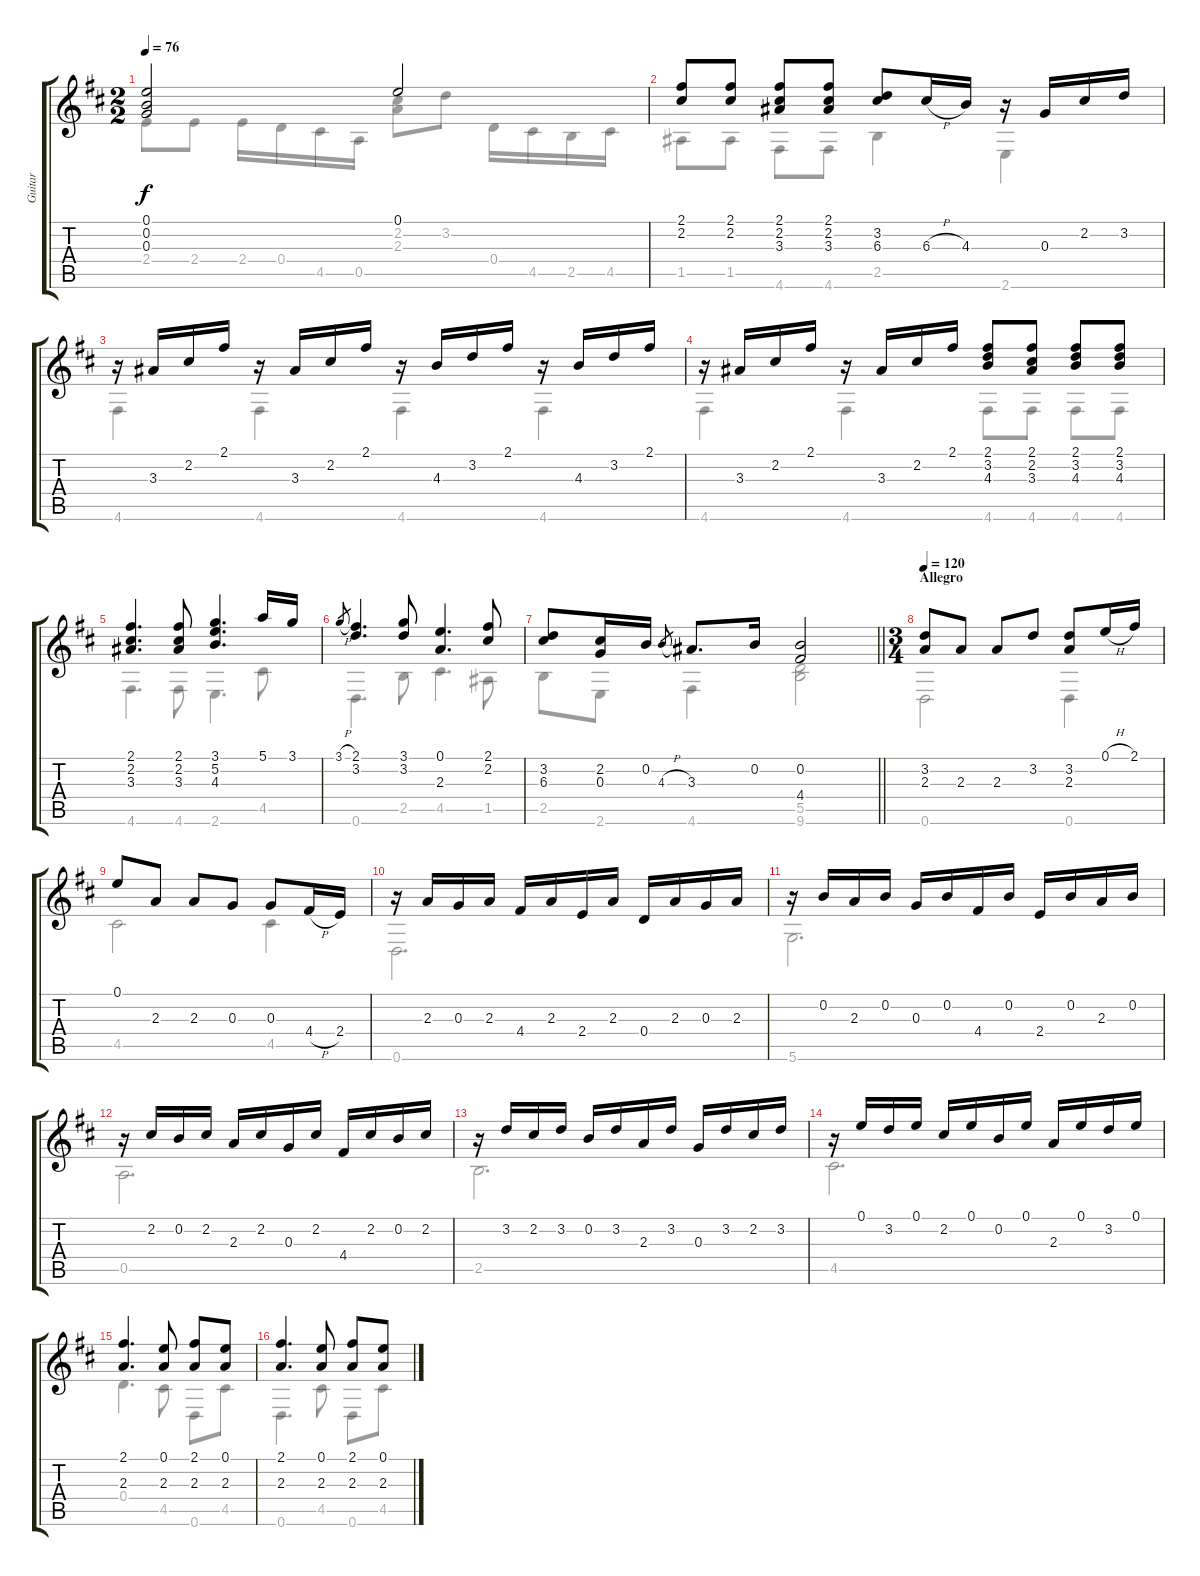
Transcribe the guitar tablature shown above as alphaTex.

\track ("Guitar" "Guitar") {instrument acousticguitarnylon}
\staff {score tabs}
\tuning (E4 B3 G3 D3 A2 D2) {hide}
\voice
\ts (2 2)
\tempo 76
\clef g2
\ks d
(0.1 0.2 0.3).2{dy f} 0.1.2 |
(2.1 2.2).8 (2.1 2.2).8 (2.1 2.2 3.3).8 (2.1 2.2 3.3).8 (3.2 6.3).8 6.3{h}.16 4.3.16 r.16 0.3.16 2.2.16 3.2.16 |
r.16 3.3.16 2.2.16 2.1.16 r.16 3.3.16 2.2.16 2.1.16 r.16 4.3.16 3.2.16 2.1.16 r.16 4.3.16 3.2.16 2.1.16 |
r.16 3.3.16 2.2.16 2.1.16 r.16 3.3.16 2.2.16 2.1.16 (2.1 3.2 4.3).8 (2.1 2.2 3.3).8 (2.1 3.2 4.3).8 (2.1 3.2 4.3).8 |
(2.1 2.2 3.3).4{d} (2.1 2.2 3.3).8 (3.1 5.2 4.3).4{d} 5.1.16 3.1.16 |
3.1{h}.8{gr} (2.1 3.2).4{d} (3.1 3.2).8 (0.1 2.3).4{d} (2.1 2.2).8 |
\barLineRight lightlight
(3.2 6.3).8 (2.2 0.3).16 0.2.16 4.3{h}.8{gr} 3.3.8{d} 0.2.16 (0.2 4.4).2 |
\ts (3 4)
\section ("" "Allegro")
\tempo 120
(3.2 2.3).8 2.3.8 2.3.8 3.2.8 (3.2 2.3).8 0.1{h}.16 2.1.16 |
0.1.8 2.3.8 2.3.8 0.3.8 0.3.8 4.4{h}.16 2.4.16 |
r.16 2.3.16 0.3.16 2.3.16 4.4.16 2.3.16 2.4.16 2.3.16 0.4.16 2.3.16 0.3.16 2.3.16 |
r.16 0.2.16 2.3.16 0.2.16 0.3.16 0.2.16 4.4.16 0.2.16 2.4.16 0.2.16 2.3.16 0.2.16 |
r.16 2.2.16 0.2.16 2.2.16 2.3.16 2.2.16 0.3.16 2.2.16 4.4.16 2.2.16 0.2.16 2.2.16 |
r.16 3.2.16 2.2.16 3.2.16 0.2.16 3.2.16 2.3.16 3.2.16 0.3.16 3.2.16 2.2.16 3.2.16 |
r.16 0.1.16 3.2.16 0.1.16 2.2.16 0.1.16 0.2.16 0.1.16 2.3.16 0.1.16 3.2.16 0.1.16 |
(2.1 2.3).4{d} (0.1 2.3).8 (2.1 2.3).8 (0.1 2.3).8 |
(2.1 2.3).4{d} (0.1 2.3).8 (2.1 2.3).8 (0.1 2.3).8
\voice
\clef g2
\ottava regular
\simile none
\ks d
2.4.8{dy f} 2.4.8 2.4.16 0.4.16 4.5.16 0.5.16 (2.2 2.3).8 3.2.8 0.4.16 4.5.16 2.5.16 4.5.16 |
1.5.8 1.5.8 4.6.8 4.6.8 2.5.4 2.6.4 |
4.6.4 4.6.4 4.6.4 4.6.4 |
4.6.4 4.6.4 4.6.8 4.6.8 4.6.8 4.6.8 |
4.6.4{d} 4.6.8 2.6.4{d} 4.5.8 |
0.6.4{d} 2.5.8 4.5.4{d} 1.5.8 |
\barLineRight lightlight
2.5.8 2.6.8 4.6.4 (5.5 9.6).2 |
0.6.2 0.6.4 |
4.5.2 4.5.4 |
0.6.2{d} |
5.6.2{d} |
0.5.2{d} |
2.5.2{d} |
4.5.2{d} |
0.4.4{d} 4.5.8 0.6.8 4.5.8 |
0.6.4{d} 4.5.8 0.6.8 4.5.8
